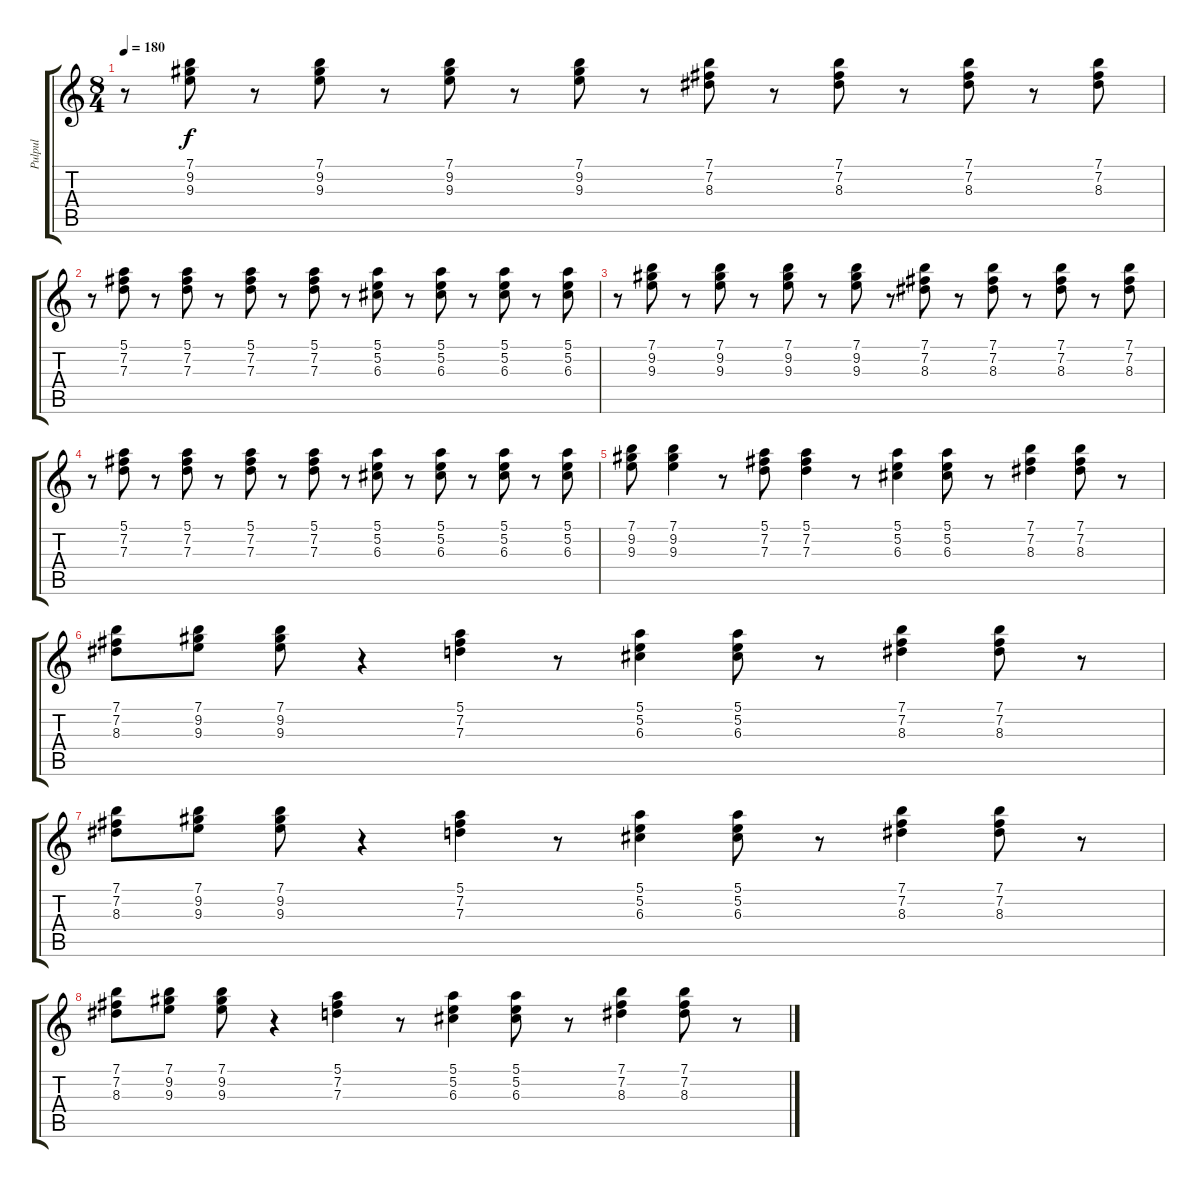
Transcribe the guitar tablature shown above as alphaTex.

\track ("Pulpul" "Pulpul") {instrument electricguitarclean}
\staff {score tabs}
\tuning (E4 B3 G3 D3 A2 E2) {hide}
\ts (8 4)
\tempo 180
\clef g2
\ks c
r.8{dy f} (7.1 9.2 9.3).8 r.8 (7.1 9.2 9.3).8 r.8 (7.1 9.2 9.3).8 r.8 (7.1 9.2 9.3).8 r.8 (7.1 7.2 8.3).8 r.8 (7.1 7.2 8.3).8 r.8 (7.1 7.2 8.3).8 r.8 (7.1 7.2 8.3).8 |
r.8 (5.1 7.2 7.3).8 r.8 (5.1 7.2 7.3).8 r.8 (5.1 7.2 7.3).8 r.8 (5.1 7.2 7.3).8 r.8 (5.1 5.2 6.3).8 r.8 (5.1 5.2 6.3).8 r.8 (5.1 5.2 6.3).8 r.8 (5.1 5.2 6.3).8 |
r.8 (7.1 9.2 9.3).8 r.8 (7.1 9.2 9.3).8 r.8 (7.1 9.2 9.3).8 r.8 (7.1 9.2 9.3).8 r.8 (7.1 7.2 8.3).8 r.8 (7.1 7.2 8.3).8 r.8 (7.1 7.2 8.3).8 r.8 (7.1 7.2 8.3).8 |
r.8 (5.1 7.2 7.3).8 r.8 (5.1 7.2 7.3).8 r.8 (5.1 7.2 7.3).8 r.8 (5.1 7.2 7.3).8 r.8 (5.1 5.2 6.3).8 r.8 (5.1 5.2 6.3).8 r.8 (5.1 5.2 6.3).8 r.8 (5.1 5.2 6.3).8 |
(7.1 9.2 9.3).8 (7.1 9.2 9.3).4 r.8 (5.1 7.2 7.3).8 (5.1 7.2 7.3).4 r.8 (5.1 5.2 6.3).4 (5.1 5.2 6.3).8 r.8 (7.1 7.2 8.3).4 (7.1 7.2 8.3).8 r.8 |
(7.1 7.2 8.3).8 (7.1 9.2 9.3).8 (7.1 9.2 9.3).8 r.4 (5.1 7.2 7.3).4 r.8 (5.1 5.2 6.3).4 (5.1 5.2 6.3).8 r.8 (7.1 7.2 8.3).4 (7.1 7.2 8.3).8 r.8 |
(7.1 7.2 8.3).8 (7.1 9.2 9.3).8 (7.1 9.2 9.3).8 r.4 (5.1 7.2 7.3).4 r.8 (5.1 5.2 6.3).4 (5.1 5.2 6.3).8 r.8 (7.1 7.2 8.3).4 (7.1 7.2 8.3).8 r.8 |
(7.1 7.2 8.3).8 (7.1 9.2 9.3).8 (7.1 9.2 9.3).8 r.4 (5.1 7.2 7.3).4 r.8 (5.1 5.2 6.3).4 (5.1 5.2 6.3).8 r.8 (7.1 7.2 8.3).4 (7.1 7.2 8.3).8 r.8
